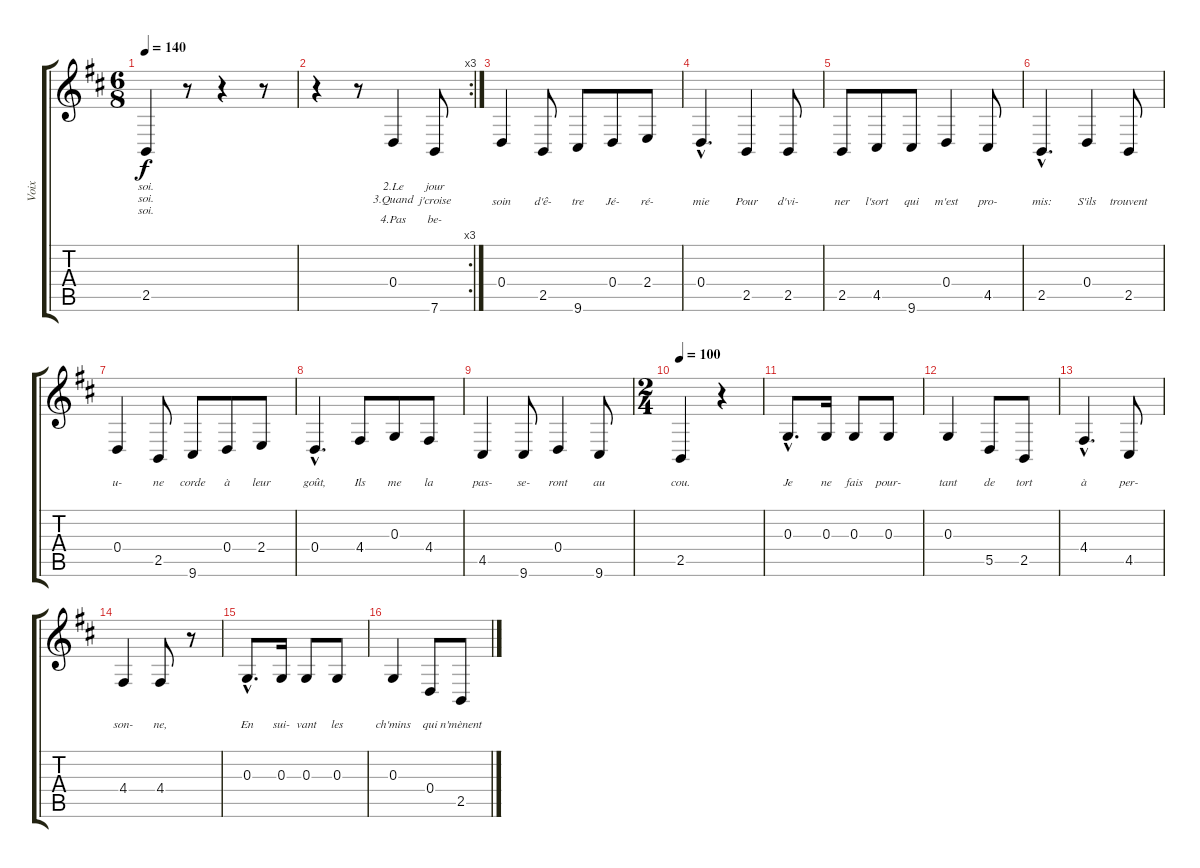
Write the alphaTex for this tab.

\track ("Voix" "Voix") {instrument voiceoohs}
\staff {score tabs}
\tuning (E4 B3 G3 D3 A2 E2) {hide}
\ts (6 8)
\tempo 140
\clef g2
\ks d
2.5.4{lyrics (0 "soi.") lyrics (1 "soi.") lyrics (2 "soi.") lyrics (3 "") lyrics (4 "") dy f} r.8 r.4 r.8 |
\rc 3
r.4 r.8 0.4.4{lyrics (0 "2.Le") lyrics (1 "3.Quand") lyrics (2 "") lyrics (3 "4.Pas") lyrics (4 "")} 7.6.8{lyrics (0 "jour") lyrics (1 "j'croise") lyrics (2 "") lyrics (3 "be-") lyrics (4 "")} |
\ks bminor
0.4.4{lyrics (0 "") lyrics (1 "") lyrics (2 "") lyrics (3 "soin") lyrics (4 "")} 2.5.8{lyrics (0 "") lyrics (1 "") lyrics (2 "") lyrics (3 "d'ê-") lyrics (4 "")} 9.6.8{lyrics (0 "") lyrics (1 "") lyrics (2 "") lyrics (3 "tre") lyrics (4 "")} 0.4.8{lyrics (0 "") lyrics (1 "") lyrics (2 "") lyrics (3 "Jé-") lyrics (4 "")} 2.4.8{lyrics (0 "") lyrics (1 "") lyrics (2 "") lyrics (3 "ré-") lyrics (4 "")} |
0.4{hac}.4{d lyrics (0 "") lyrics (1 "") lyrics (2 "") lyrics (3 "mie") lyrics (4 "")} 2.5.4{lyrics (0 "") lyrics (1 "") lyrics (2 "") lyrics (3 "Pour") lyrics (4 "")} 2.5.8{lyrics (0 "") lyrics (1 "") lyrics (2 "") lyrics (3 "d'vi-") lyrics (4 "")} |
2.5.8{lyrics (0 "") lyrics (1 "") lyrics (2 "") lyrics (3 "ner") lyrics (4 "")} 4.5.8{lyrics (0 "") lyrics (1 "") lyrics (2 "") lyrics (3 "l'sort") lyrics (4 "")} 9.6.8{lyrics (0 "") lyrics (1 "") lyrics (2 "") lyrics (3 "qui") lyrics (4 "")} 0.4.4{lyrics (0 "") lyrics (1 "") lyrics (2 "") lyrics (3 "m'est") lyrics (4 "")} 4.5.8{lyrics (0 "") lyrics (1 "") lyrics (2 "") lyrics (3 "pro-") lyrics (4 "")} |
2.5{hac}.4{d lyrics (0 "") lyrics (1 "") lyrics (2 "") lyrics (3 "mis:") lyrics (4 "")} 0.4.4{lyrics (0 "") lyrics (1 "") lyrics (2 "") lyrics (3 "S'ils") lyrics (4 "")} 2.5.8{lyrics (0 "") lyrics (1 "") lyrics (2 "") lyrics (3 "trouvent") lyrics (4 "")} |
0.4.4{lyrics (0 "") lyrics (1 "") lyrics (2 "") lyrics (3 "u-") lyrics (4 "")} 2.5.8{lyrics (0 "") lyrics (1 "") lyrics (2 "") lyrics (3 "ne") lyrics (4 "")} 9.6.8{lyrics (0 "") lyrics (1 "") lyrics (2 "") lyrics (3 "corde") lyrics (4 "")} 0.4.8{lyrics (0 "") lyrics (1 "") lyrics (2 "") lyrics (3 "à") lyrics (4 "")} 2.4.8{lyrics (0 "") lyrics (1 "") lyrics (2 "") lyrics (3 "leur") lyrics (4 "")} |
0.4{hac}.4{d lyrics (0 "") lyrics (1 "") lyrics (2 "") lyrics (3 "goût,") lyrics (4 "")} 4.4.8{lyrics (0 "") lyrics (1 "") lyrics (2 "") lyrics (3 "Ils") lyrics (4 "")} 0.3.8{lyrics (0 "") lyrics (1 "") lyrics (2 "") lyrics (3 "me") lyrics (4 "")} 4.4.8{lyrics (0 "") lyrics (1 "") lyrics (2 "") lyrics (3 "la") lyrics (4 "")} |
4.5.4{lyrics (0 "") lyrics (1 "") lyrics (2 "") lyrics (3 "pas-") lyrics (4 "")} 9.6.8{lyrics (0 "") lyrics (1 "") lyrics (2 "") lyrics (3 "se-") lyrics (4 "")} 0.4.4{lyrics (0 "") lyrics (1 "") lyrics (2 "") lyrics (3 "ront") lyrics (4 "")} 9.6.8{lyrics (0 "") lyrics (1 "") lyrics (2 "") lyrics (3 "au") lyrics (4 "")} |
\ts (2 4)
\tempo 100
\ks d
2.5.4{lyrics (0 "") lyrics (1 "") lyrics (2 "") lyrics (3 "cou.") lyrics (4 "")} r.4 |
0.3{hac}.8{d lyrics (0 "") lyrics (1 "") lyrics (2 "") lyrics (3 "Je") lyrics (4 "")} 0.3.16{lyrics (0 "") lyrics (1 "") lyrics (2 "") lyrics (3 "ne") lyrics (4 "")} 0.3.8{lyrics (0 "") lyrics (1 "") lyrics (2 "") lyrics (3 "fais") lyrics (4 "")} 0.3.8{lyrics (0 "") lyrics (1 "") lyrics (2 "") lyrics (3 "pour-") lyrics (4 "")} |
0.3.4{lyrics (0 "") lyrics (1 "") lyrics (2 "") lyrics (3 "tant") lyrics (4 "")} 5.5.8{lyrics (0 "") lyrics (1 "") lyrics (2 "") lyrics (3 "de") lyrics (4 "")} 2.5.8{lyrics (0 "") lyrics (1 "") lyrics (2 "") lyrics (3 "tort") lyrics (4 "")} |
4.4{hac}.4{d lyrics (0 "") lyrics (1 "") lyrics (2 "") lyrics (3 "à") lyrics (4 "")} 4.5.8{lyrics (0 "") lyrics (1 "") lyrics (2 "") lyrics (3 "per-") lyrics (4 "")} |
4.4.4{lyrics (0 "") lyrics (1 "") lyrics (2 "") lyrics (3 "son-") lyrics (4 "")} 4.4.8{lyrics (0 "") lyrics (1 "") lyrics (2 "") lyrics (3 "ne,") lyrics (4 "")} r.8 |
0.3{hac}.8{d lyrics (0 "") lyrics (1 "") lyrics (2 "") lyrics (3 "En") lyrics (4 "")} 0.3.16{lyrics (0 "") lyrics (1 "") lyrics (2 "") lyrics (3 "sui-") lyrics (4 "")} 0.3.8{lyrics (0 "") lyrics (1 "") lyrics (2 "") lyrics (3 "vant") lyrics (4 "")} 0.3.8{lyrics (0 "") lyrics (1 "") lyrics (2 "") lyrics (3 "les") lyrics (4 "")} |
0.3.4{lyrics (0 "") lyrics (1 "") lyrics (2 "") lyrics (3 "ch'mins") lyrics (4 "")} 0.4.8{lyrics (0 "") lyrics (1 "") lyrics (2 "") lyrics (3 "qui") lyrics (4 "")} 2.5.8{lyrics (0 "") lyrics (1 "") lyrics (2 "") lyrics (3 "n'mènent") lyrics (4 "")}
